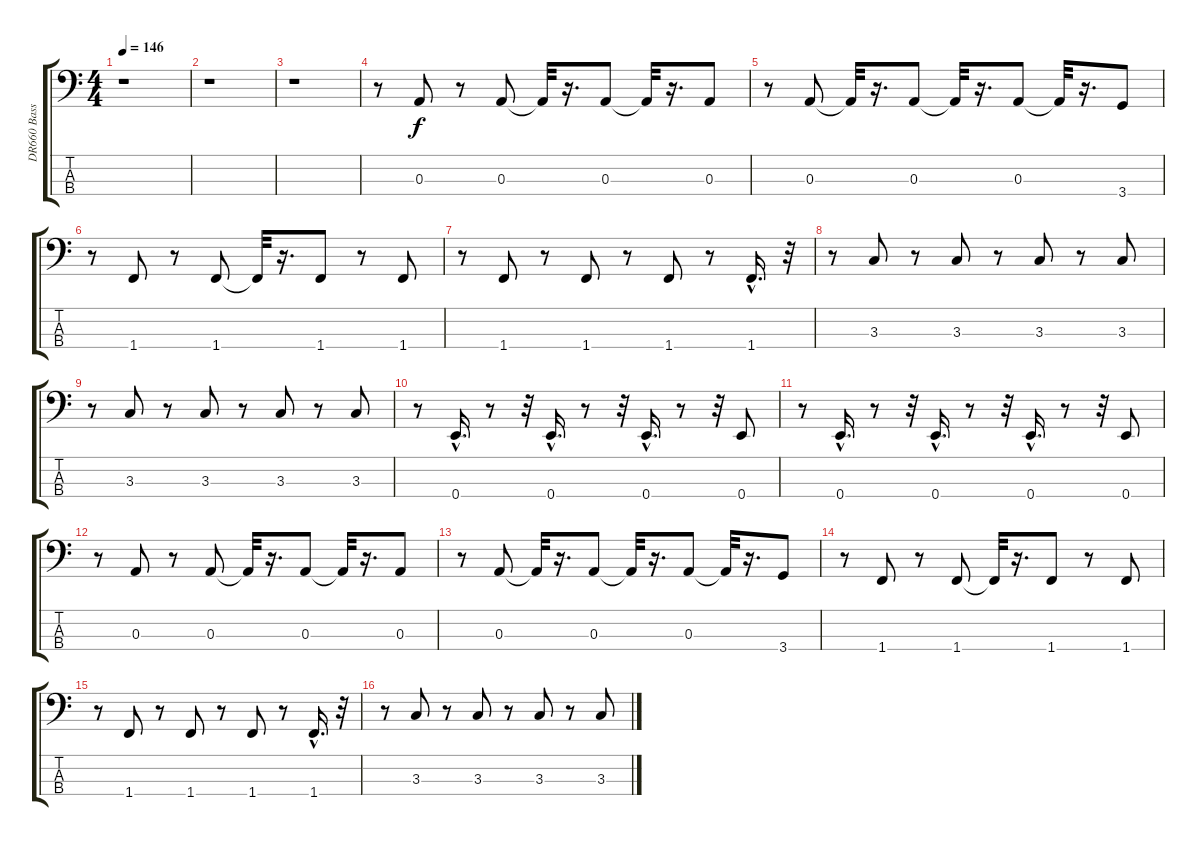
\track ("DR660 Bass" "DR660 Bass") {instrument synthbass1}
\staff {score tabs}
\tuning (G2 D2 A1 E1) {hide}
\ts (4 4)
\tempo 146
\clef f4
\ks c
r.1{dy f} |
r.1 |
r.1 |
r.8 0.3.8 r.8 0.3.8 0.3{t}.32 r.16{d} 0.3.8 0.3{t}.32 r.16{d} 0.3.8 |
r.8 0.3.8 0.3{t}.32 r.16{d} 0.3.8 0.3{t}.32 r.16{d} 0.3.8 0.3{t}.32 r.16{d} 3.4.8 |
r.8 1.4.8 r.8 1.4.8 1.4{t}.32 r.16{d} 1.4.8 r.8 1.4.8 |
r.8 1.4.8 r.8 1.4.8 r.8 1.4.8 r.8 1.4{hac}.16{d} r.32 |
r.8 3.3.8 r.8 3.3.8 r.8 3.3.8 r.8 3.3.8 |
r.8 3.3.8 r.8 3.3.8 r.8 3.3.8 r.8 3.3.8 |
r.8 0.4{hac}.16{d} r.8 r.32 0.4{hac}.16{d} r.8 r.32 0.4{hac}.16{d} r.8 r.32 0.4.8 |
r.8 0.4{hac}.16{d} r.8 r.32 0.4{hac}.16{d} r.8 r.32 0.4{hac}.16{d} r.8 r.32 0.4.8 |
r.8 0.3.8 r.8 0.3.8 0.3{t}.32 r.16{d} 0.3.8 0.3{t}.32 r.16{d} 0.3.8 |
r.8 0.3.8 0.3{t}.32 r.16{d} 0.3.8 0.3{t}.32 r.16{d} 0.3.8 0.3{t}.32 r.16{d} 3.4.8 |
r.8 1.4.8 r.8 1.4.8 1.4{t}.32 r.16{d} 1.4.8 r.8 1.4.8 |
r.8 1.4.8 r.8 1.4.8 r.8 1.4.8 r.8 1.4{hac}.16{d} r.32 |
r.8 3.3.8 r.8 3.3.8 r.8 3.3.8 r.8 3.3.8
